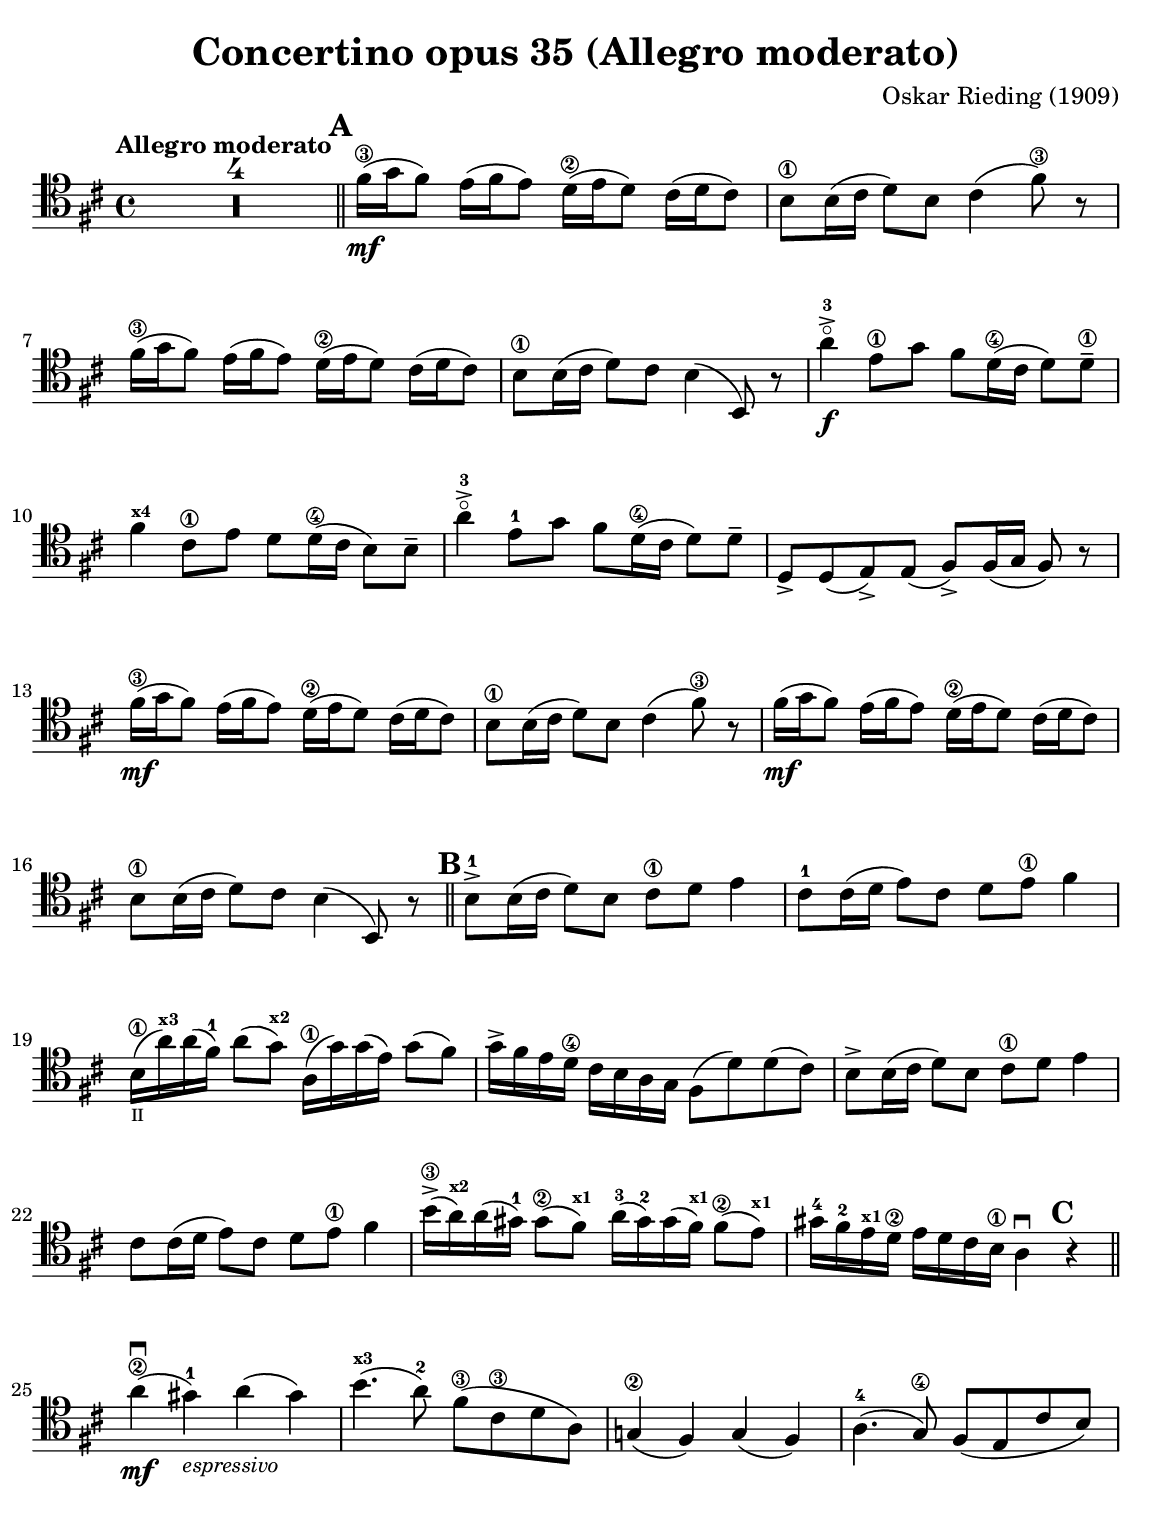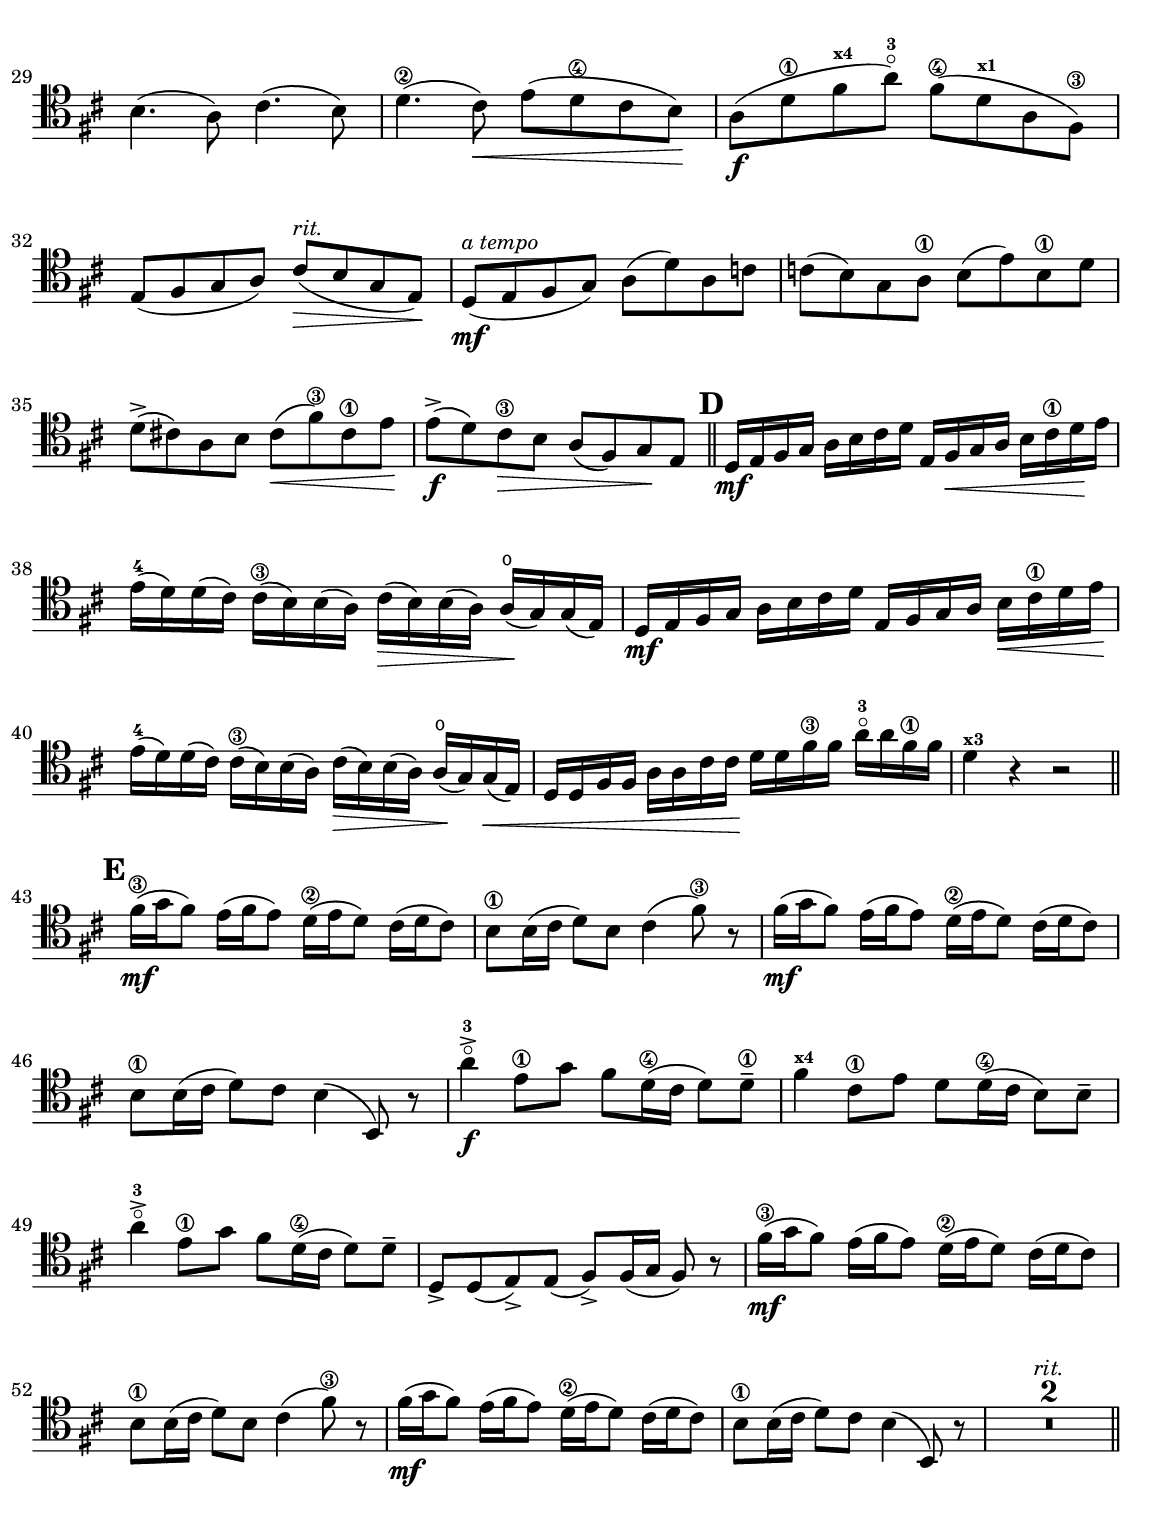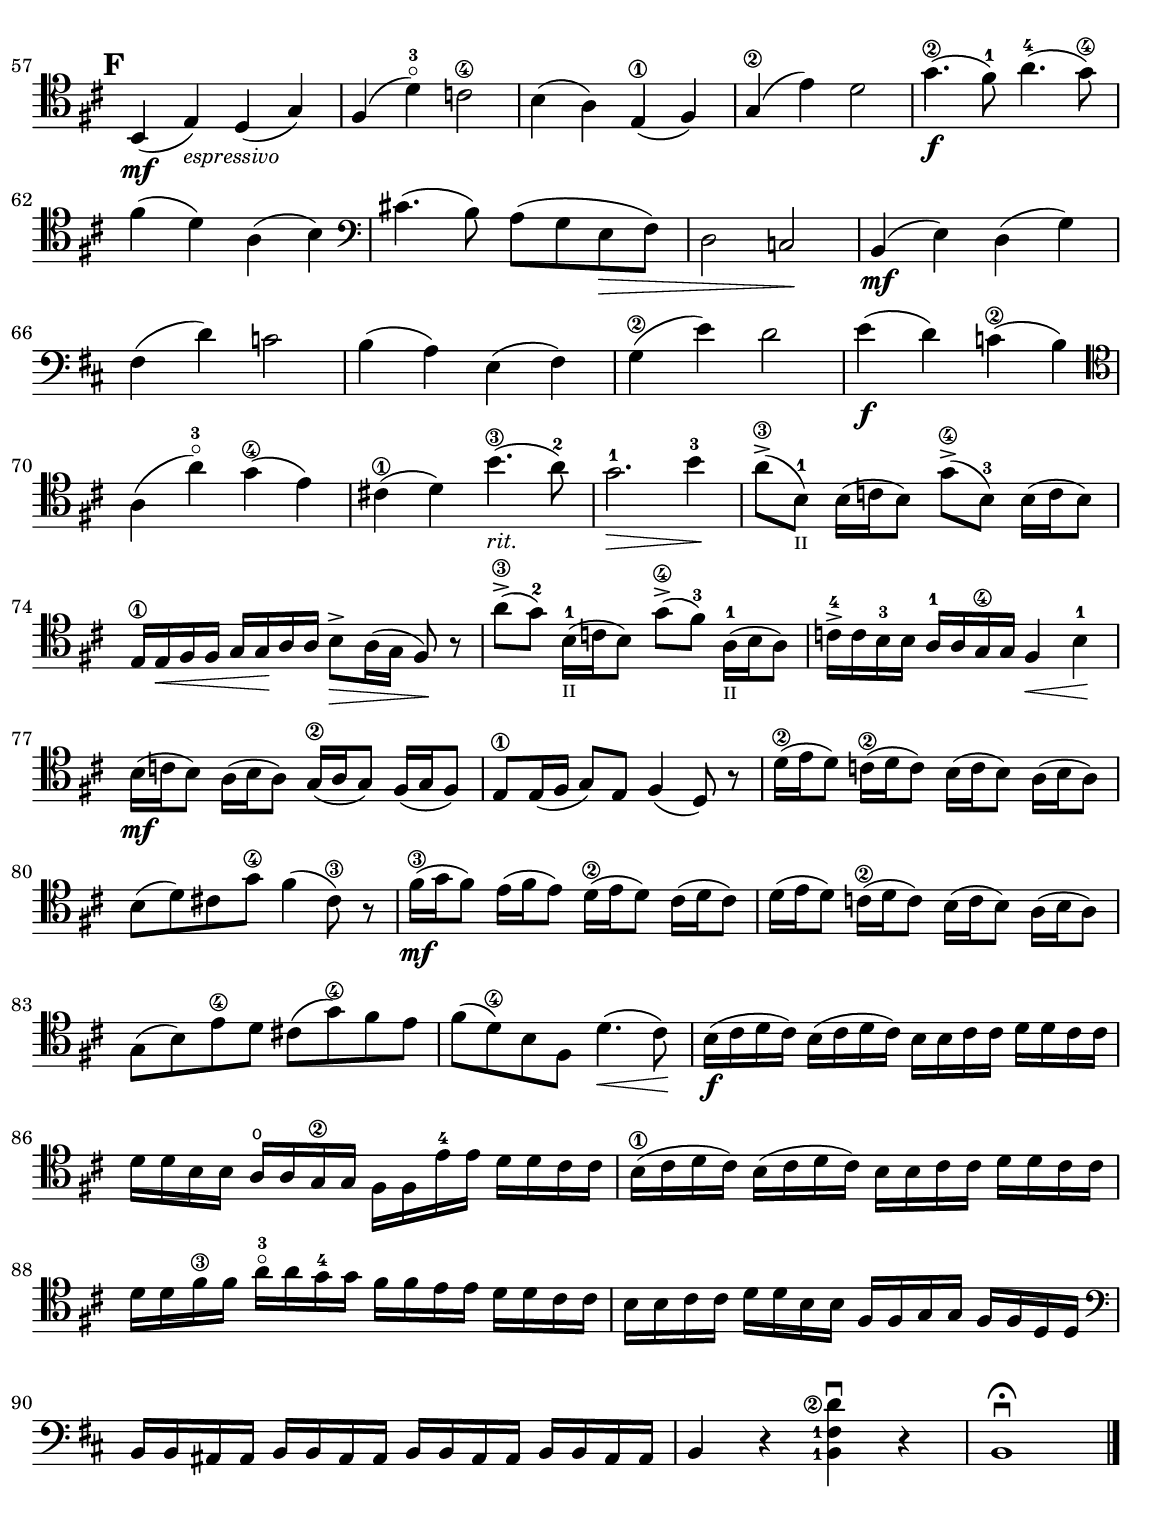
#(set-global-staff-size 21)

\version "2.18.2"

\header {
  title    = "Concertino opus 35 (Allegro moderato)"
  composer = "Oskar Rieding (1909)"
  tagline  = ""
}

\language "italiano"

% iPad Pro 12.9

\paper {
  paper-width  = 195\mm
  paper-height = 260\mm
  indent = #0
  page-count = #3
  line-width = #184
  print-page-number = ##f
  ragged-last-bottom = ##t
  ragged-bottom = ##f
%  ragged-last = ##t
}

\score {
  \new Staff {
   \override Hairpin.to-barline = ##f
   \time 4/4
   \key re \major
   \tempo "Allegro moderato"
   \clef "tenor"
   \set fingeringOrientations = #'(left)
   \compressFullBarRests

   | R1*4

   \bar "||"
   \mark \default

   | fad'16\3\mf( sol'16 fad'8) mi'16( fad'16 mi'8)
     re'16\2( mi'16 re'8) dod'16( re'16 dod'8)
   | si8\1 si16( dod'16 re'8) si8 dod'4( fad'8\3) r8
   | fad'16\3( sol'16 fad'8) mi'16( fad'16 mi'8)
     re'16\2( mi'16 re'8) dod'16( re'16 dod'8)
   | si8\1 si16( dod'16 re'8) dod'8 si4( si,8) r8
   | la'4-3\flageolet->\f mi'8\1 sol'8 fad'8
     re'16\4( dod'16 re'8) re'8\1--
   | fad'4^\markup{\bold\teeny x4} dod'8\1 mi'8 re'8
     re'16\4( dod'16 si8) si8--
   | la'4-3\flageolet-> mi'8-1 sol'8 fad'8
     re'16\4( dod'16 re'8) re'8--
   | re8-> re8( mi8->) mi8( fad8->) fad16( sol16 fad8) r8
   | fad'16\3\mf( sol'16 fad'8) mi'16( fad'16 mi'8)
     re'16\2( mi'16 re'8) dod'16( re'16 dod'8)
   | si8\1 si16( dod'16 re'8) si8 dod'4( fad'8\3) r8
   | fad'16\mf( sol'16 fad'8) mi'16( fad'16 mi'8)
     re'16\2( mi'16 re'8) dod'16( re'16 dod'8)
   | si8\1 si16( dod'16 re'8) dod'8 si4( si,8) r8

   \bar "||"
   \mark \default

   | si8-1-> si16( dod'16 re'8) si8 dod'8\1 re'8 mi'4
   | dod'8-1 dod'16( re'16 mi'8) dod'8 re'8 mi'8\1 fad'4
   | si16\1_\markup{\teeny II}( la'16^\markup{\bold\teeny x3})
     la'16( fad'16-1) la'8( sol'8^\markup{\bold\teeny x2})
     la16\1( sol'16) sol'16( mi'16) sol'8( fad'8)
   | sol'16-> fad'16 mi'16 re'16\4 dod'16 si16 la16 sol16
     fad8( re'8) re'8( dod'8)
   | si8-> si16( dod'16 re'8) si8 dod'8\1 re'8 mi'4
   | dod'8 dod'16( re'16 mi'8) dod'8 re'8 mi'8\1 fad'4
   | si'16\3->( la'16^\markup{\bold\teeny x2})
     la'16( sold'16-1) sold'8\2( fad'8^\markup{\bold\teeny x1})
     la'16-3( sold'16-2) sold'16( fad'16^\markup{\bold\teeny x1})
     fad'8\2( mi'8)^\markup{\bold\teeny x1}
   | sold'16-4 fad'16-2 mi'16^\markup{\bold\teeny x1} re'16\2
     mi'16 re'16 dod'16 si16\1 la4\downbow

     \mark \default
     r4

     \bar "||"

   | la'4\2\mf\downbow( sold'4)-1_\markup{\small\italic "espressivo"}
     la'4( sold'4)
   | si'4.^\markup{\bold\teeny x3}( la'8-2) fad'8\3( dod'8\3 re'8 la8)
   | sol!4\2( fad4) sol4( fad4)
   | la4.-4( sol8\4) fad8( mi8 dod'8 si8)
   | si4.( la8) dod'4.( si8)
   | re'4.\2( dod'8)\< mi'8( re'8\4 dod'8 si8)\!
   | la8\f( re'8\1 fad'8^\markup{\bold\teeny x4} la'8-3\flageolet)
     fad'8\4( re'8^\markup{\bold\teeny x1} la8 fad8\3)
   | mi8( fad8 sol8 la8) dod'8^\markup{\small\italic "rit."}\>(
     si8 sol8 mi8)\!
   | re8\mf^\markup{\small\italic "a tempo"}( mi8 fad8 sol8)
     la8( re'8) la8 do'8
   | do'8( si8) sol8 la8\1 si8( mi'8) si8\1 re'8
   | re'8->( dod'!8) la8 si8 dod'8(\< fad'8\3) dod'8\1 mi'8\!
   | mi'8->\f( re'8) dod'8\3\> si8 la8( fad8) sol8\! mi8

   \bar "||"
   \mark \default

   | re16\mf mi16 fad16 sol16 la16 si16 dod'16 re'16
     mi16 fad16\< sol16 la16 si16 dod'16\1 re'16\! mi'16
   | mi'16(-4 re'16) re'16( dod'16) dod'16\3( si16) si16( la16)
     dod'16(\> si16) si16( la16) la16\open\!( sol16) sol16( mi16)
   | re16\mf mi16 fad16 sol16 la16 si16 dod'16 re'16
     mi16 fad16 sol16 la16 si16\< dod'16\1 re'16 mi'16\!
   | mi'16(-4 re'16) re'16( dod'16) dod'16\3( si16) si16( la16)
     dod'16(\> si16) si16( la16) la16\open\!( sol16) sol16(\< mi16)
   | re16 re16 fad16 fad16 la16 la16 dod'16 dod'16\! re'16 re'16
     fad'16\3 fad'16 la'16-3\flageolet la'16 fad'16\1 fad'16
   | re'4^\markup{\bold\teeny x3} r4 r2

   \bar "||"
   \mark \default

   | fad'16\3\mf( sol'16 fad'8) mi'16( fad'16 mi'8)
     re'16\2( mi'16 re'8) dod'16( re'16 dod'8)
   | si8\1 si16( dod'16 re'8) si8 dod'4( fad'8\3) r8
   | fad'16\mf( sol'16 fad'8) mi'16( fad'16 mi'8)
     re'16\2( mi'16 re'8) dod'16( re'16 dod'8)
   | si8\1 si16( dod'16 re'8) dod'8 si4( si,8) r8
   | la'4-3\flageolet->\f mi'8\1 sol'8 fad'8
     re'16\4( dod'16 re'8) re'8\1--
   | fad'4^\markup{\bold\teeny x4} dod'8\1 mi'8 re'8
     re'16\4( dod'16 si8) si8--
   | la'4-3\flageolet-> mi'8\1 sol'8 fad'8
     re'16\4( dod'16 re'8) re'8--
   | re8-> re8( mi8->) mi8( fad8->) fad16( sol16 fad8) r8
   | fad'16\3\mf( sol'16 fad'8) mi'16( fad'16 mi'8)
     re'16\2( mi'16 re'8) dod'16( re'16 dod'8)
   | si8\1 si16( dod'16 re'8) si8 dod'4( fad'8\3) r8
   | fad'16\mf( sol'16 fad'8) mi'16( fad'16 mi'8)
     re'16\2( mi'16 re'8) dod'16( re'16 dod'8)
   | si8\1 si16( dod'16 re'8) dod'8 si4( si,8) r8
   | R2*4^\markup{\small\italic "rit."}

   \pageBreak

   \bar "||"
   \mark \default

   | si,4\mf( mi4)_\markup{\small\italic "espressivo"} re4( sol4)
   | fad4( re'4)-3\flageolet do'2\4
   | si4( la4) mi4\1( fad4)
   | sol4\2( mi'4) re'2
   | sol'4.\f\2( fad'8)-1 la'4.(-4 sol'8\4)
   | fad'4( re'4) la4( si4)
   | \clef "bass"
     dod'!4.( si8) la8( sol8 mi8\> fad8)
   | re2 do2\!
   | si,4\mf( mi4) re4( sol4)
   | fad4( re'4) do'2
   | si4( la4) mi4( fad4)
   | sol\2( mi'4) re'2
   | mi'4\f( re'4) do'4\2( si4)
   | \clef "tenor"
     la4( la'4-3\flageolet) sol'4\4( mi'4)
   | dod'!4\1( re'4) si'4.\3_\markup{\small\italic "rit."}( la'8)-2
   | sol'2.-1\> si'4-3\!
   | la'8\3->( si8-1)_\markup{\teeny "II"} si16( do'16 si8)
     sol'8->\4( si8-3) si16( do'16 si8)
   | mi16\1 mi16\< fad16 fad16 sol16 sol16\! la16 la16
     si8->\> la16( sol16 fad8)\! r8
   | la'8\3->( sol'8)-2 si16-1_\markup{\teeny II}( do'!16 si8)
     sol'8\4->( fad'8-3) la16-1(_\markup{\teeny "II"} si16 la8)
   | do'!16-4-> do'16 si16-3 si16
     la16-1 la16 sol16\4 sol16 fad4\< si4-1\!
   | si16\mf( do'16 si8) la16( si16 la8) sol16\2( la16 sol8) fad16( sol16 fad8)
   | mi8\1 mi16( fad16 sol8) mi8 fad4( re8) r8
   | re'16\2( mi'16 re'8) do'16\2( re'16 do'8) si16( do'16 si8) la16( si16 la8)
   | si8( re'8) dod'!8 sol'8\4 fad'4( dod'8\3) r8
   | fad'16\3\mf( sol'16 fad'8) mi'16( fad'16 mi'8)
     re'16\2( mi'16 re'8) dod'16( re'16 dod'8)
   | re'16( mi'16 re'8) do'16\2( re'16 do'8)
     si16( do'16 si8) la16( si16 la8)
   | sol8( si8) mi'8\4 re'8 dod'!8( sol'8\4) fad'8 mi'8
     fad'8( re'8\4) si8 fad8 re'4.\<( dod'8)\!
   | si16\f( dod'16 re'16 dod'16) si16( dod'16 re'16 dod'16)
     si16 si16 dod'16 dod'16 re'16 re'16 dod'16 dod'16
   | re'16 re'16 si16 si16 la16\open la16 sol16\2 sol16
     fad16 fad16 mi'16-4 mi'16 re'16 re'16 dod'16 dod'16
   | si16\1( dod'16 re'16 dod'16) si16( dod'16 re'16 dod'16)
     si16 si16 dod'16 dod'16 re'16 re'16 dod'16 dod'16
   | re'16 re'16 fad'16\3 fad'16 la'16-3\flageolet la'16 sol'16-4 sol'16
     fad'16 fad'16 mi'16 mi'16 re'16 re'16 dod'16 dod'16
   | si16 si16 dod'16 dod'16 re'16 re'16 si16 si16
     fad16 fad16 sol16 sol16 fad16 fad16 re16 re16
   | \clef "bass"
     si,16 si,16 lad,16 lad,16 si,16 si,16 lad,16 lad,16
     si,16 si,16 lad,16 lad,16 si,16 si,16 lad,16 lad,16
     \set fingeringOrientations = #'(left)
     si,4 r4 << <si,-1>4 <fad-1>4 <re'\finger\markup{\circle 2}>4\downbow>> r4
   | si,1\downbow\fermata

   \bar "|."
 }
}
